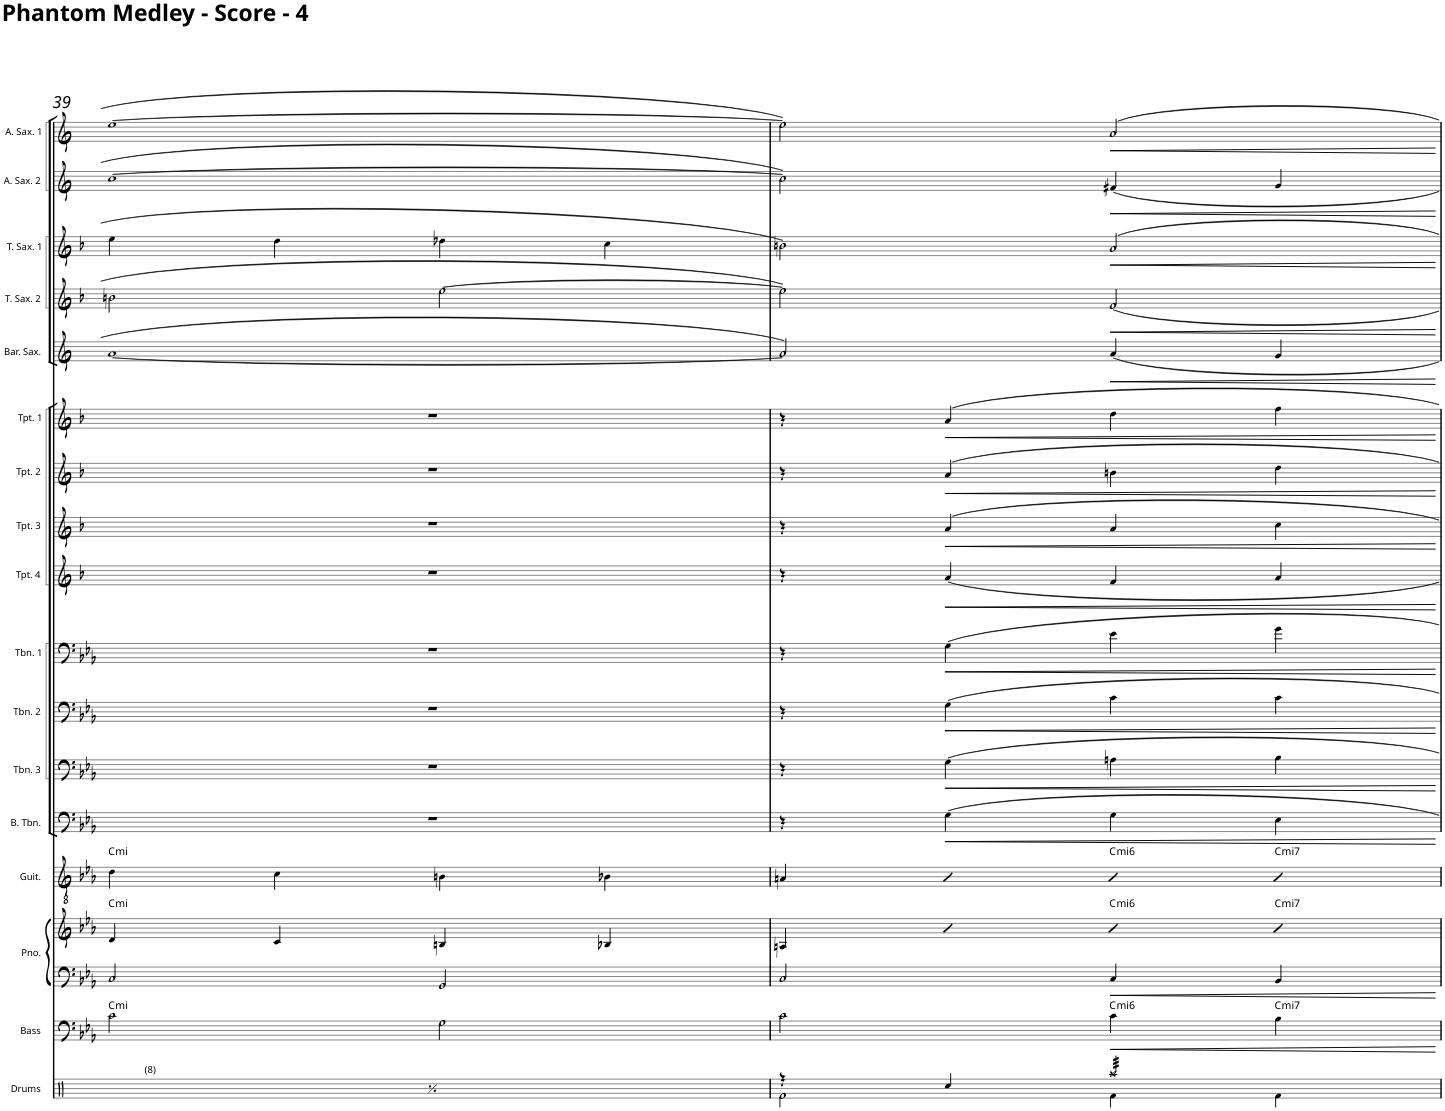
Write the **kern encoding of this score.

**kern	**kern	**dynam	**harte	**kern	**kern	**harte	**kern	**harte	**kern	**dynam	**kern	**dynam	**kern	**dynam	**kern	**dynam	**kern	**dynam	**kern	**dynam	**kern	**dynam	**kern	**dynam	**kern	**dynam	**kern	**dynam	**kern	**dynam	**kern	**dynam	**kern	**dynam
*part17	*part16	*part16	*part16	*part15	*part15	*part15	*part14	*part14	*part13	*part13	*part12	*part12	*part11	*part11	*part10	*part10	*part9	*part9	*part8	*part8	*part7	*part7	*part6	*part6	*part5	*part5	*part4	*part4	*part3	*part3	*part2	*part2	*part1	*part1
*staff18	*staff17	*staff17	*	*staff16	*staff15	*	*staff14	*	*staff13	*staff13	*staff12	*staff12	*staff11	*staff11	*staff10	*staff10	*staff9	*staff9	*staff8	*staff8	*staff7	*staff7	*staff6	*staff6	*staff5	*staff5	*staff4	*staff4	*staff3	*staff3	*staff2	*staff2	*staff1	*staff1
*I"Drums	*I"Bass	*	*	*I"Piano	*	*	*I"Guitar	*	*I"Bass Bone	*	*I"Trombone 3	*	*I"Trombone 2	*	*I"Trombone 1	*	*I"Trumpet 4	*	*I"Trumpet 3	*	*I"Trumpet 2	*	*I"Trumpet 1	*	*I"Bari Sax	*	*I"Tenor Sax 2	*	*I"Tenor Sax 1	*	*I"Alto Sax 2	*	*I"Alto Sax 1	*
*I'Drums	*I'Bass	*	*	*I'Pno.	*	*	*I'Guit.	*	*	*	*I'Tbn. 3	*	*I'Tbn. 2	*	*I'Tbn. 1	*	*I'Tpt. 4	*	*I'Tpt. 3	*	*I'Tpt. 2	*	*I'Tpt. 1	*	*I'Bar. Sax.	*	*I'T. Sax. 2	*	*I'T. Sax. 1	*	*I'A. Sax. 2	*	*I'A. Sax. 1	*
!!LO:PB:g=z
*clefX	*clefF4	*	*	*clefF4	*clefG2	*	*clefGv2	*	*clefF4	*	*clefF4	*	*clefF4	*	*clefF4	*	*clefG2	*	*clefG2	*	*clefG2	*	*clefG2	*	*clefG2	*	*clefG2	*	*clefG2	*	*clefG2	*	*clefG2	*
*	*Trd7c12	*	*	*	*	*	*	*	*	*	*	*	*	*	*	*	*Trd1c2	*	*Trd1c2	*	*Trd1c2	*	*Trd1c2	*	*Trd12c21	*	*Trd8c14	*	*Trd8c14	*	*Trd5c9	*	*Trd5c9	*
*k[]	*k[b-e-a-]	*	*	*k[b-e-a-]	*k[b-e-a-]	*	*k[b-e-a-]	*	*k[b-e-a-]	*	*k[b-e-a-]	*	*k[b-e-a-]	*	*k[b-e-a-]	*	*k[b-]	*	*k[b-]	*	*k[b-]	*	*k[b-]	*	*k[]	*	*k[b-]	*	*k[b-]	*	*k[]	*	*k[]	*
*M4/4	*M4/4	*	*	*M4/4	*M4/4	*	*M4/4	*	*M4/4	*	*M4/4	*	*M4/4	*	*M4/4	*	*M4/4	*	*M4/4	*	*M4/4	*	*M4/4	*	*M4/4	*	*M4/4	*	*M4/4	*	*M4/4	*	*M4/4	*
=39	=39	=39	=39	=39	=39	=39	=39	=39	=39	=39	=39	=39	=39	=39	=39	=39	=39	=39	=39	=39	=39	=39	=39	=39	=39	=39	=39	=39	=39	=39	=39	=39	=39	=39
*^	*	*	*	*	*	*	*	*	*	*	*	*	*	*	*	*	*	*	*	*	*	*	*	*	*	*	*	*	*	*	*	*	*	*
!	!	!	!	!LO:H:kt=mi	!	!	!LO:H:kt=mi	!	!LO:H:kt=mi	!	!	!	!	!	!	!	!	!	!	!	!	!	!	!	!	!	!	!	!	!	!	!	!	!	!
4r	2Rf\	2c\	.	C:min	2C/	4d/	C:min	4d\	C:min	1r	.	1r	.	1r	.	1r	.	1r	.	1r	.	1r	.	1r	.	[1a	.	2bn\	.	4ee\	.	[1cc	.	[1ee	.
4Rcc/	.	.	.	.	.	4c/	.	4c\	.	.	.	.	.	.	.	.	.	.	.	.	.	.	.	.	.	.	.	.	.	4dd\	.	.	.	.	.
4r	2Rf\	2G\	.	.	2GG/	4Bn/	.	4Bn\	.	.	.	.	.	.	.	.	.	.	.	.	.	.	.	.	.	.	.	[2ee\	.	4dd-X\	.	.	.	.	.
4Rcc/	.	.	.	.	.	4B-X/	.	4B-X\	.	.	.	.	.	.	.	.	.	.	.	.	.	.	.	.	.	.	.	.	.	4cc\	.	.	.	.	.
=40	=40	=40	=40	=40	=40	=40	=40	=40	=40	=40	=40	=40	=40	=40	=40	=40	=40	=40	=40	=40	=40	=40	=40	=40	=40	=40	=40	=40	=40	=40	=40	=40	=40	=40	=40
4r	2Rf\	2c\	.	.	2C/	4An/	.	4An/	.	4r	.	4r	.	4r	.	4r	.	4r	.	4r	.	4r	.	4r	.	2a/]	.	2ee\]	.	2bn\	.	2cc\]	.	2ee\]	.
!	!	!	!	!	!	!	!	!	!	!	!LO:HP:b	!	!LO:HP:b	!	!LO:HP:b	!	!LO:HP:b	!	!LO:HP:b	!	!LO:HP:b	!	!LO:HP:b	!	!LO:HP:b	!	!	!	!	!	!	!	!	!	!
4Rcc/	.	.	.	.	.	4B-	.	4B-	.	4G\	<	4G\	<	4G\	<	4G\	<	4a/	<	4a/	<	4a/	<	4a/	<	.	.	.	.	.	.	.	.	.	.
!	!	!	!LO:HP:b	!LO:H:kt=mi6	!	!	!LO:H:kt=mi6	!	!LO:H:kt=mi6	!	!	!	!	!	!	!	!	!	!	!	!	!	!	!	!	!	!LO:HP:b	!	!LO:HP:b	!	!LO:HP:b	!	!LO:HP:b	!	!LO:HP:b
*tremolo	*	*	*	*	*	*	*	*	*	*	*	*	*	*	*	*	*	*	*	*	*	*	*	*	*	*	*	*	*	*	*	*	*	*	*
32Raa/LLL	4Rf\	4c\	<	C:min6	4C/	4B-	C:min6	4B-	C:min6	4G\	.	4An\	.	4c\	.	4e-\	.	4f/	.	4a/	.	4bn\	.	4dd\	.	4a/	<	2f/	<	2a/	<	4f#X/	<	2a/	<
32Raa/	.	.	.	.	.	.	.	.	.	.	.	.	.	.	.	.	.	.	.	.	.	.	.	.	.	.	.	.	.	.	.	.	.	.	.
32Raa/	.	.	.	.	.	.	.	.	.	.	.	.	.	.	.	.	.	.	.	.	.	.	.	.	.	.	.	.	.	.	.	.	.	.	.
32Raa/	.	.	.	.	.	.	.	.	.	.	.	.	.	.	.	.	.	.	.	.	.	.	.	.	.	.	.	.	.	.	.	.	.	.	.
32Raa/	.	.	.	.	.	.	.	.	.	.	.	.	.	.	.	.	.	.	.	.	.	.	.	.	.	.	.	.	.	.	.	.	.	.	.
32Raa/	.	.	.	.	.	.	.	.	.	.	.	.	.	.	.	.	.	.	.	.	.	.	.	.	.	.	.	.	.	.	.	.	.	.	.
32Raa/	.	.	.	.	.	.	.	.	.	.	.	.	.	.	.	.	.	.	.	.	.	.	.	.	.	.	.	.	.	.	.	.	.	.	.
32Raa/	.	.	.	.	.	.	.	.	.	.	.	.	.	.	.	.	.	.	.	.	.	.	.	.	.	.	.	.	.	.	.	.	.	.	.
!	!	!	!	!LO:H:kt=mi7	!	!	!LO:H:kt=mi7	!	!LO:H:kt=mi7	!	!	!	!	!	!	!	!	!	!	!	!	!	!	!	!	!	!	!	!	!	!	!	!	!	!
32Raa/	4Rf\	4B-\	.	C:min7	4BB-/	4B-	C:min7	4B-	C:min7	4E-\	.	4B-\	.	4c\	.	4g\	.	4a/	.	4cc\	.	4dd\	.	4ff\	.	4g/	.	.	.	.	.	4g/	.	.	.
32Raa/	.	.	.	.	.	.	.	.	.	.	.	.	.	.	.	.	.	.	.	.	.	.	.	.	.	.	.	.	.	.	.	.	.	.	.
32Raa/	.	.	.	.	.	.	.	.	.	.	.	.	.	.	.	.	.	.	.	.	.	.	.	.	.	.	.	.	.	.	.	.	.	.	.
32Raa/	.	.	.	.	.	.	.	.	.	.	.	.	.	.	.	.	.	.	.	.	.	.	.	.	.	.	.	.	.	.	.	.	.	.	.
32Raa/	.	.	.	.	.	.	.	.	.	.	.	.	.	.	.	.	.	.	.	.	.	.	.	.	.	.	.	.	.	.	.	.	.	.	.
32Raa/	.	.	.	.	.	.	.	.	.	.	.	.	.	.	.	.	.	.	.	.	.	.	.	.	.	.	.	.	.	.	.	.	.	.	.
32Raa/	.	.	.	.	.	.	.	.	.	.	.	.	.	.	.	.	.	.	.	.	.	.	.	.	.	.	.	.	.	.	.	.	.	.	.
32Raa/JJJ	.	.	.	.	.	.	.	.	.	.	.	.	.	.	.	.	.	.	.	.	.	.	.	.	.	.	.	.	.	.	.	.	.	.	.
*Xtremolo	*	*	*	*	*	*	*	*	*	*	*	*	*	*	*	*	*	*	*	*	*	*	*	*	*	*	*	*	*	*	*	*	*	*	*
*v	*v	*	*	*	*	*	*	*	*	*	*	*	*	*	*	*	*	*	*	*	*	*	*	*	*	*	*	*	*	*	*	*	*	*	*
.	.	[	.	.	.	.	.	.	.	[	.	[	.	[	.	[	.	[	.	[	.	[	.	[	.	[	.	[	.	[	.	[	.	[
=	=	=	=	=	=	=	=	=	=	=	=	=	=	=	=	=	=	=	=	=	=	=	=	=	=	=	=	=	=	=	=	=	=	=
*-	*-	*-	*-	*-	*-	*-	*-	*-	*-	*-	*-	*-	*-	*-	*-	*-	*-	*-	*-	*-	*-	*-	*-	*-	*-	*-	*-	*-	*-	*-	*-	*-	*-	*-
